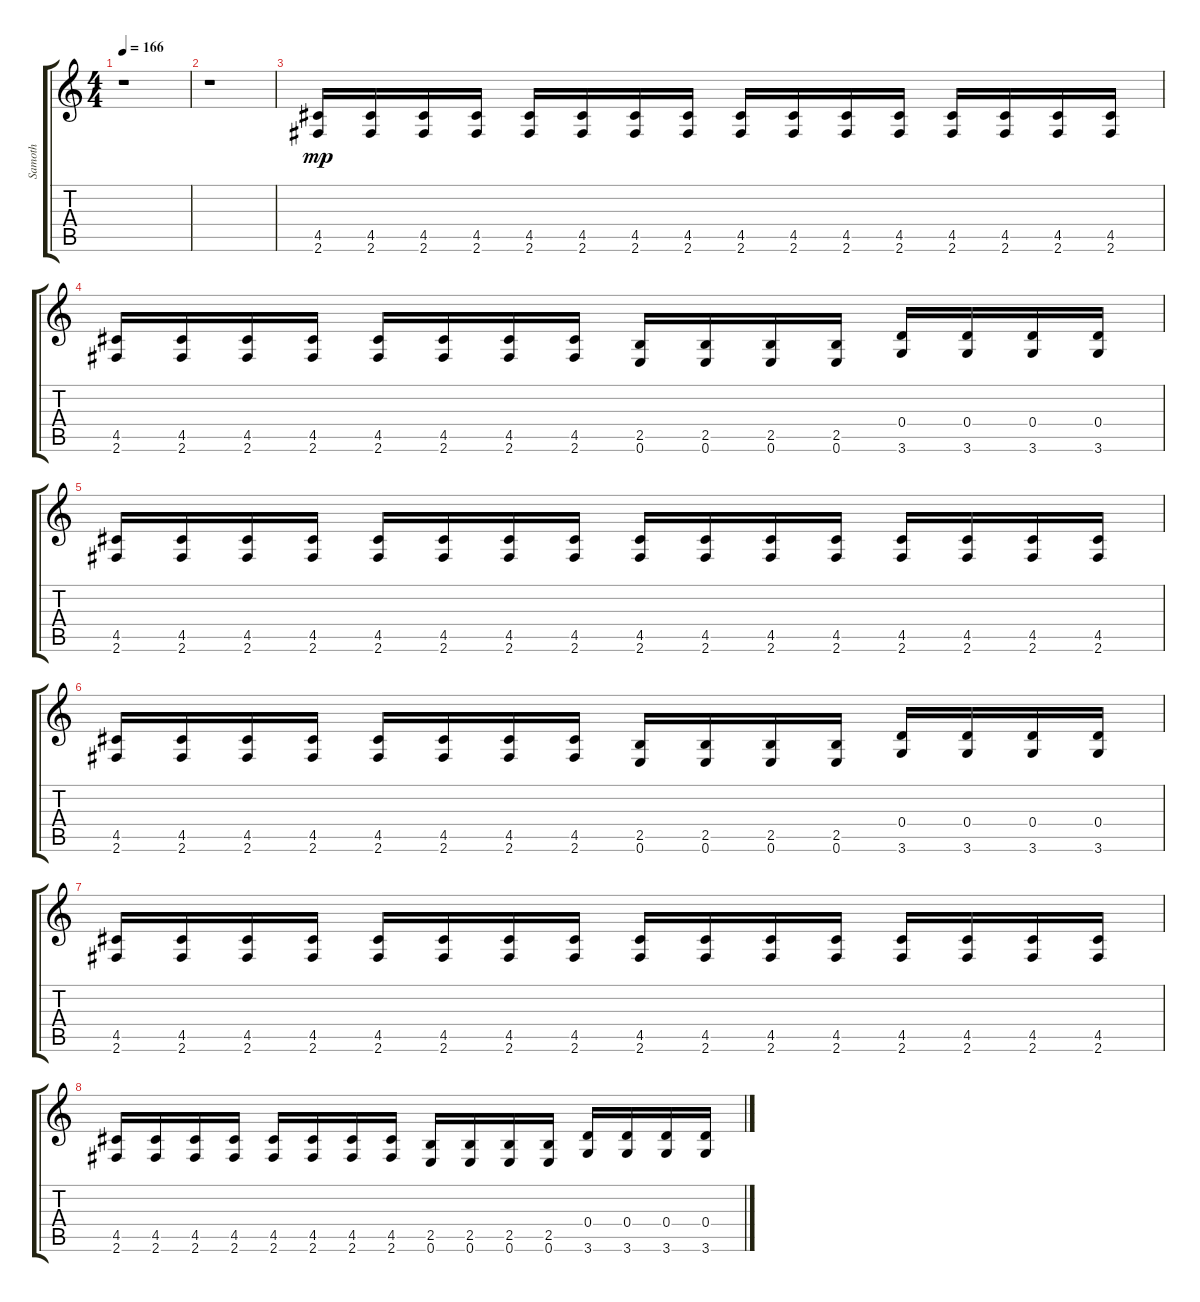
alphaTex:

\track ("Samoth" "Samoth") {instrument distortionguitar}
\staff {score tabs}
\tuning (E4 B3 G3 D3 A2 E2) {hide}
\ts (4 4)
\tempo 166
\clef g2
\ks c
r.1{dy mp} |
r.1 |
(4.5 2.6).16 (4.5 2.6).16 (4.5 2.6).16 (4.5 2.6).16 (4.5 2.6).16 (4.5 2.6).16 (4.5 2.6).16 (4.5 2.6).16 (4.5 2.6).16 (4.5 2.6).16 (4.5 2.6).16 (4.5 2.6).16 (4.5 2.6).16 (4.5 2.6).16 (4.5 2.6).16 (4.5 2.6).16 |
(4.5 2.6).16 (4.5 2.6).16 (4.5 2.6).16 (4.5 2.6).16 (4.5 2.6).16 (4.5 2.6).16 (4.5 2.6).16 (4.5 2.6).16 (2.5 0.6).16 (2.5 0.6).16 (2.5 0.6).16 (2.5 0.6).16 (0.4 3.6).16 (0.4 3.6).16 (0.4 3.6).16 (0.4 3.6).16 |
(4.5 2.6).16 (4.5 2.6).16 (4.5 2.6).16 (4.5 2.6).16 (4.5 2.6).16 (4.5 2.6).16 (4.5 2.6).16 (4.5 2.6).16 (4.5 2.6).16 (4.5 2.6).16 (4.5 2.6).16 (4.5 2.6).16 (4.5 2.6).16 (4.5 2.6).16 (4.5 2.6).16 (4.5 2.6).16 |
(4.5 2.6).16 (4.5 2.6).16 (4.5 2.6).16 (4.5 2.6).16 (4.5 2.6).16 (4.5 2.6).16 (4.5 2.6).16 (4.5 2.6).16 (2.5 0.6).16 (2.5 0.6).16 (2.5 0.6).16 (2.5 0.6).16 (0.4 3.6).16 (0.4 3.6).16 (0.4 3.6).16 (0.4 3.6).16 |
(4.5 2.6).16 (4.5 2.6).16 (4.5 2.6).16 (4.5 2.6).16 (4.5 2.6).16 (4.5 2.6).16 (4.5 2.6).16 (4.5 2.6).16 (4.5 2.6).16 (4.5 2.6).16 (4.5 2.6).16 (4.5 2.6).16 (4.5 2.6).16 (4.5 2.6).16 (4.5 2.6).16 (4.5 2.6).16 |
(4.5 2.6).16 (4.5 2.6).16 (4.5 2.6).16 (4.5 2.6).16 (4.5 2.6).16 (4.5 2.6).16 (4.5 2.6).16 (4.5 2.6).16 (2.5 0.6).16 (2.5 0.6).16 (2.5 0.6).16 (2.5 0.6).16 (0.4 3.6).16 (0.4 3.6).16 (0.4 3.6).16 (0.4 3.6).16
